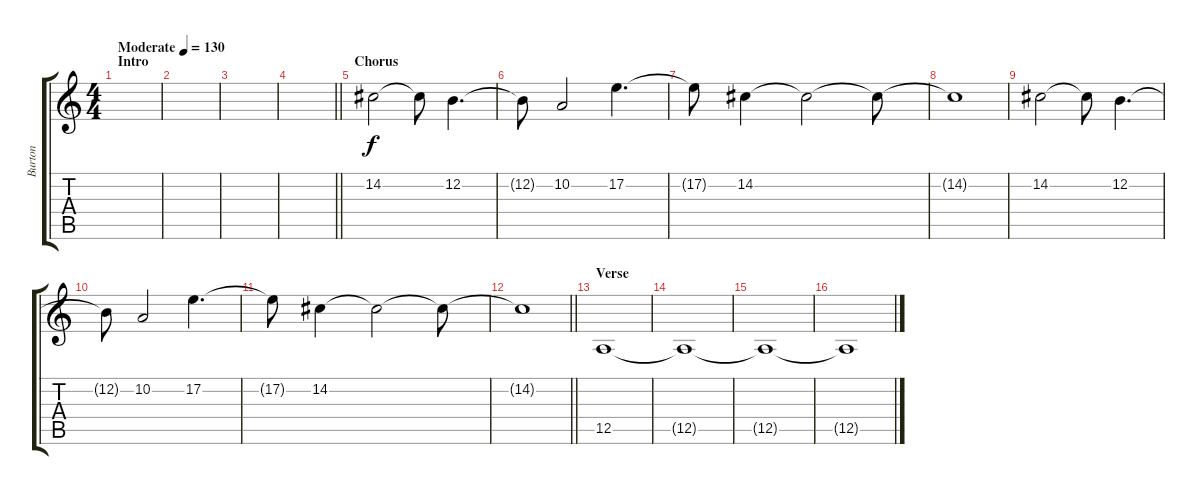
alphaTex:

\track ("Burton" "Burton") {instrument synthstrings1}
\staff {score tabs}
\tuning (E4 B3 G3 D3 A2 E2) {hide}
\ts (4 4)
\section ("" "Intro")
\tempo (130 "Moderate")
\clef g2
\ks c
|
|
|
\barLineRight lightlight
|
\section ("" "Chorus")
14.2.2 14.2{t}.8 12.2.4{d} |
12.2{t}.8 10.2.2 17.2.4{d} |
17.2{t}.8 14.2.4 14.2{t}.2 14.2{t}.8 |
14.2{t}.1 |
14.2.2 14.2{t}.8 12.2.4{d} |
12.2{t}.8 10.2.2 17.2.4{d} |
17.2{t}.8 14.2.4 14.2{t}.2 14.2{t}.8 |
\barLineRight lightlight
14.2{t}.1 |
\section ("" "Verse")
12.5.1 |
12.5{t}.1 |
12.5{t}.1 |
12.5{t}.1
